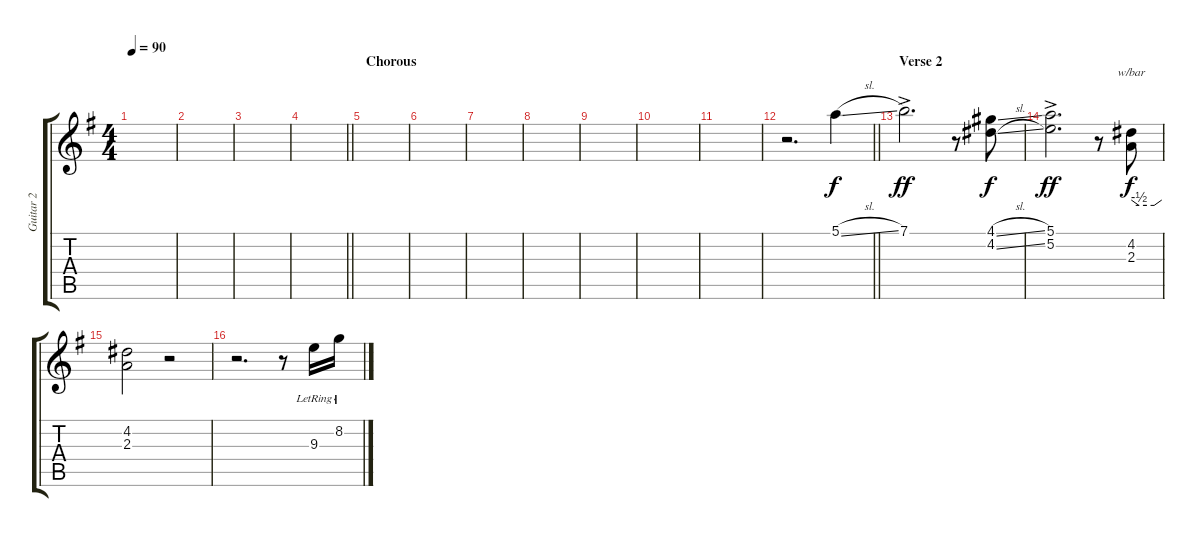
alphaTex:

\track ("Guitar 2" "Guitar 2") {instrument electricguitarclean}
\staff {score tabs}
\tuning (E4 B3 G3 D3 A2 E2) {hide}
\ts (4 4)
\tempo 90
\clef g2
\ks eminor
|
|
|
\barLineRight lightlight
|
\section ("" "Chorous")
|
|
|
|
|
|
|
\barLineRight lightlight
r.2{d} 5.1{sl}.4 |
\section ("" "Verse 2")
7.1{ac}.2{d dy ff} r.8 (4.1{sl} 4.2{sl}).8{dy f} |
(5.1{ac} 5.2{ac}).2{d dy ff} r.8 (4.2 2.3).8{tbe (custom default 0 0 15 -2 30 -2 45 -2 60 0) dy f} |
(4.2 2.3).2 r.2 |
r.2{d} r.8 9.3{lr}.16 8.2{lr}.16
